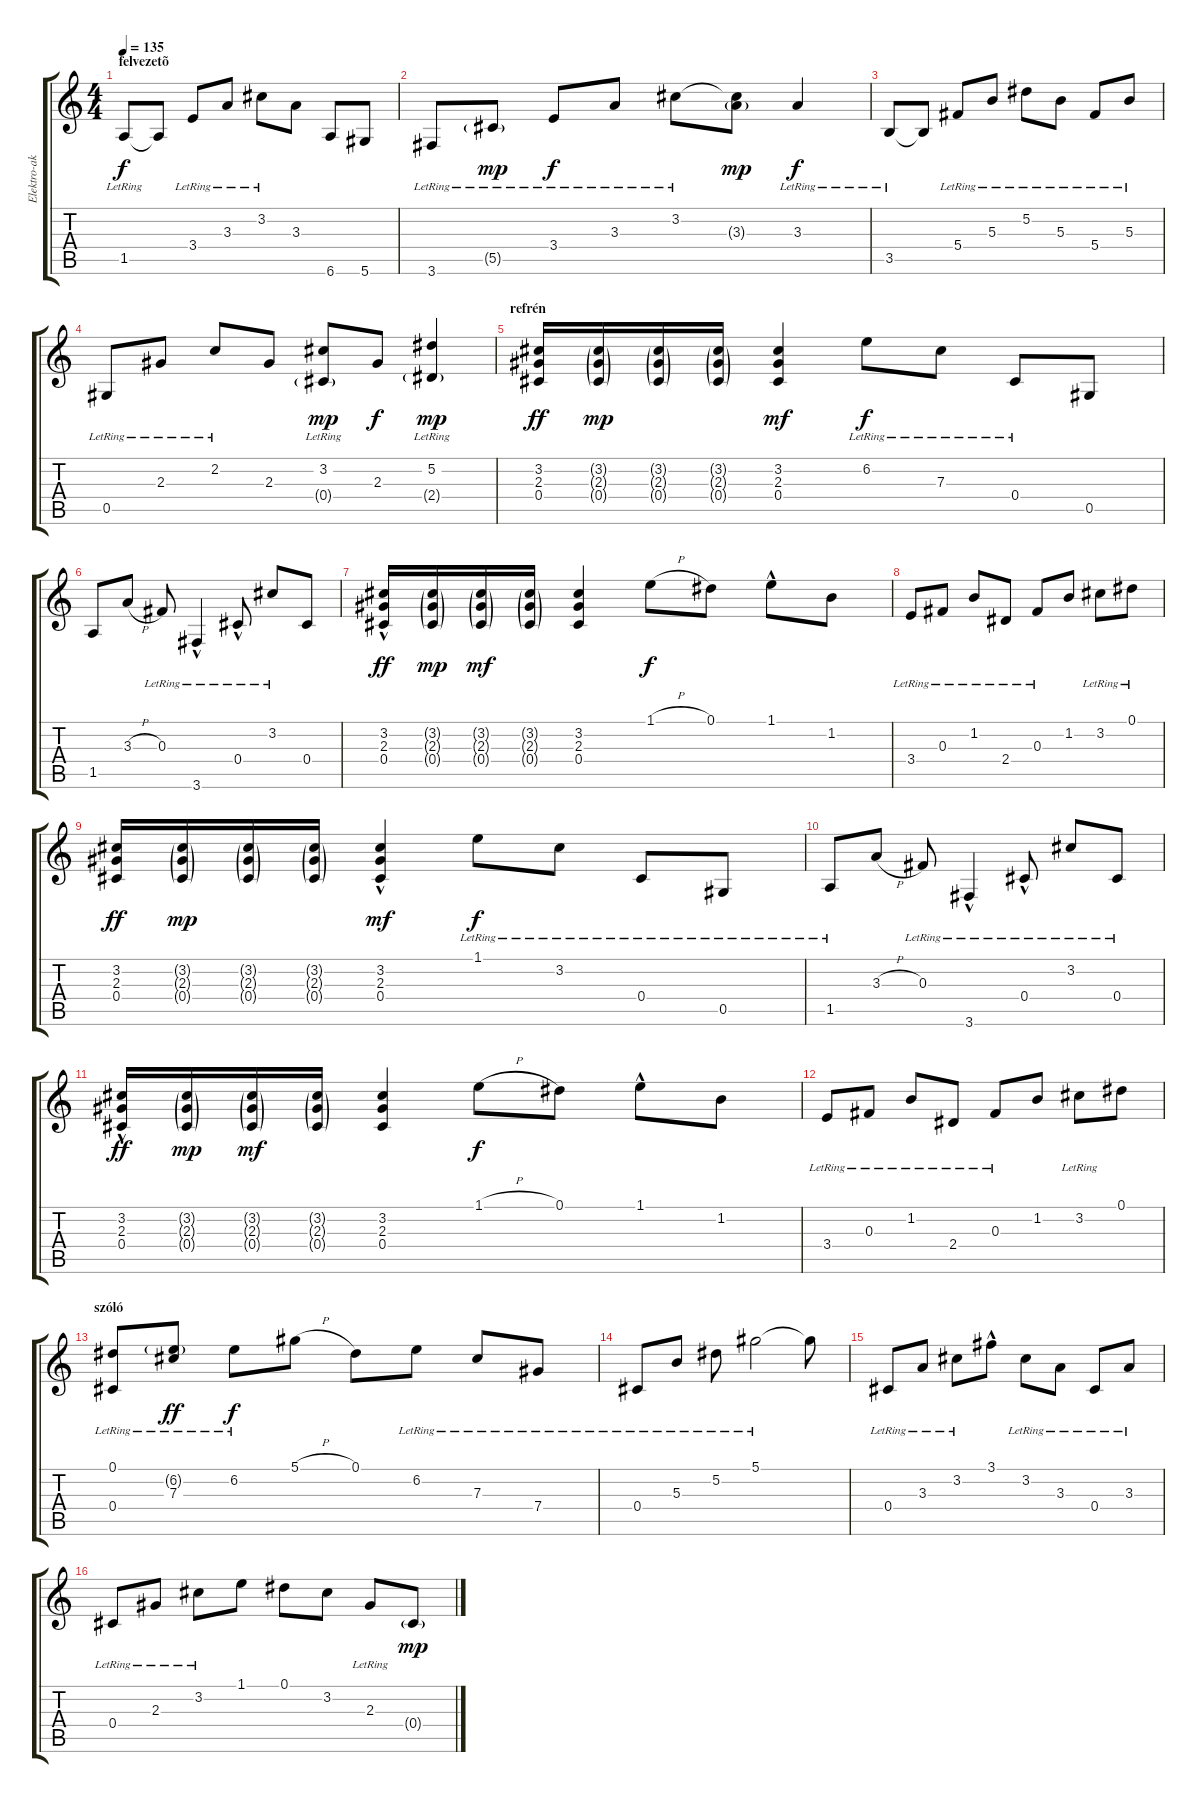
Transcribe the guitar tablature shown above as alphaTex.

\track ("Elektro-akusztikus gitár" "Elektro-ak") {instrument acousticguitarnylon}
\staff {score tabs}
\tuning (Eb4 Bb3 Gb3 Db3 Ab2 Eb2) {hide}
\ts (4 4)
\section ("" "felvezetõ")
\tempo 135
\clef g2
\ks c
1.5{lr}.8{dy f} 1.5{t}.8 3.4{lr}.8 3.3{lr}.8 3.2{lr}.8 3.3.8 6.6.8 5.6.8 |
3.6{lr}.8 5.5{g lr}.8{dy mp} 3.4{lr}.8{dy f} 3.3{lr}.8 3.2{lr}.8 (3.2{t} 3.3{g}).8{dy mp} 3.3{lr}.4{dy f} |
3.5{lr}.8 3.5{t}.8 5.4{lr}.8 5.3{lr}.8 5.2{lr}.8 5.3{lr}.8 5.4{lr}.8 5.3{lr}.8 |
0.5{lr}.8 2.3{lr}.8 2.2{lr}.8 2.3.8 (3.2{lr} 0.4{g lr}).8{dy mp} 2.3.8{dy f} (5.2{lr} 2.4{g}).4{dy mp} |
\section ("" "refrén")
(3.2 2.3 0.4).16{dy ff} (3.2{g} 2.3{g} 0.4{g}).16{dy mp} (3.2{g} 2.3{g} 0.4{g}).16 (3.2{g} 2.3{g} 0.4{g}).16 (3.2 2.3 0.4).4{dy mf} 6.2{lr}.8{dy f} 7.3{lr}.8 0.4{lr}.8 0.5.8 |
1.5.8 3.3{h}.8 0.3{lr}.8 3.6{hac lr}.4 0.4{hac lr}.8 3.2{lr}.8 0.4.8 |
(3.2{hac} 2.3{hac} 0.4{hac}).16{dy ff} (3.2{g} 2.3{g} 0.4{g}).16{dy mp} (3.2{g} 2.3{g} 0.4{g}).16{dy mf} (3.2{g} 2.3{g} 0.4{g}).16 (3.2 2.3 0.4).4 1.1{h}.8{dy f} 0.1.8 1.1{hac}.8 1.2.8 |
3.4{lr}.8 0.3{lr}.8 1.2{lr}.8 2.4{lr}.8 0.3{lr}.8 1.2.8 3.2{lr}.8 0.1{lr}.8 |
(3.2 2.3 0.4).16{dy ff} (3.2{g} 2.3{g} 0.4{g}).16{dy mp} (3.2{g} 2.3{g} 0.4{g}).16 (3.2{g} 2.3{g} 0.4{g}).16 (3.2 2.3{hac} 0.4{hac}).4{dy mf} 1.1{lr}.8{dy f} 3.2{lr}.8 0.4{lr}.8 0.5{lr}.8 |
1.5{lr}.8 3.3{h}.8 0.3{lr}.8 3.6{hac lr}.4 0.4{hac lr}.8 3.2{lr}.8 0.4{lr}.8 |
(3.2{hac} 2.3{hac} 0.4{hac}).16{dy ff} (3.2{g} 2.3{g} 0.4{g}).16{dy mp} (3.2{g} 2.3{g} 0.4{g}).16{dy mf} (3.2{g} 2.3{g} 0.4{g}).16 (3.2 2.3 0.4).4 1.1{h}.8{dy f} 0.1.8 1.1{hac}.8 1.2.8 |
3.4{lr}.8 0.3{lr}.8 1.2{lr}.8 2.4{lr}.8 0.3{lr}.8 1.2.8 3.2{lr}.8 0.1.8 |
\section ("" "szóló")
(0.1 0.4{lr}).8 (6.2{g} 7.3{lr}).8{dy ff} 6.2{lr}.8{dy f} 5.1{h}.8 0.1.8 6.2{lr}.8 7.3{lr}.8 7.4{lr}.8 |
0.4{lr}.8 5.3{lr}.8 5.2{lr}.8 5.1{lr}.2 5.1{t}.8 |
0.4{lr}.8 3.3{lr}.8 3.2{lr}.8 3.1{hac}.8 3.2{lr}.8 3.3{lr}.8 0.4{lr}.8 3.3{lr}.8 |
0.4{lr}.8 2.3{lr}.8 3.2{lr}.8 1.1.8 0.1.8 3.2.8 2.3{lr}.8 0.4{g}.8{dy mp}
